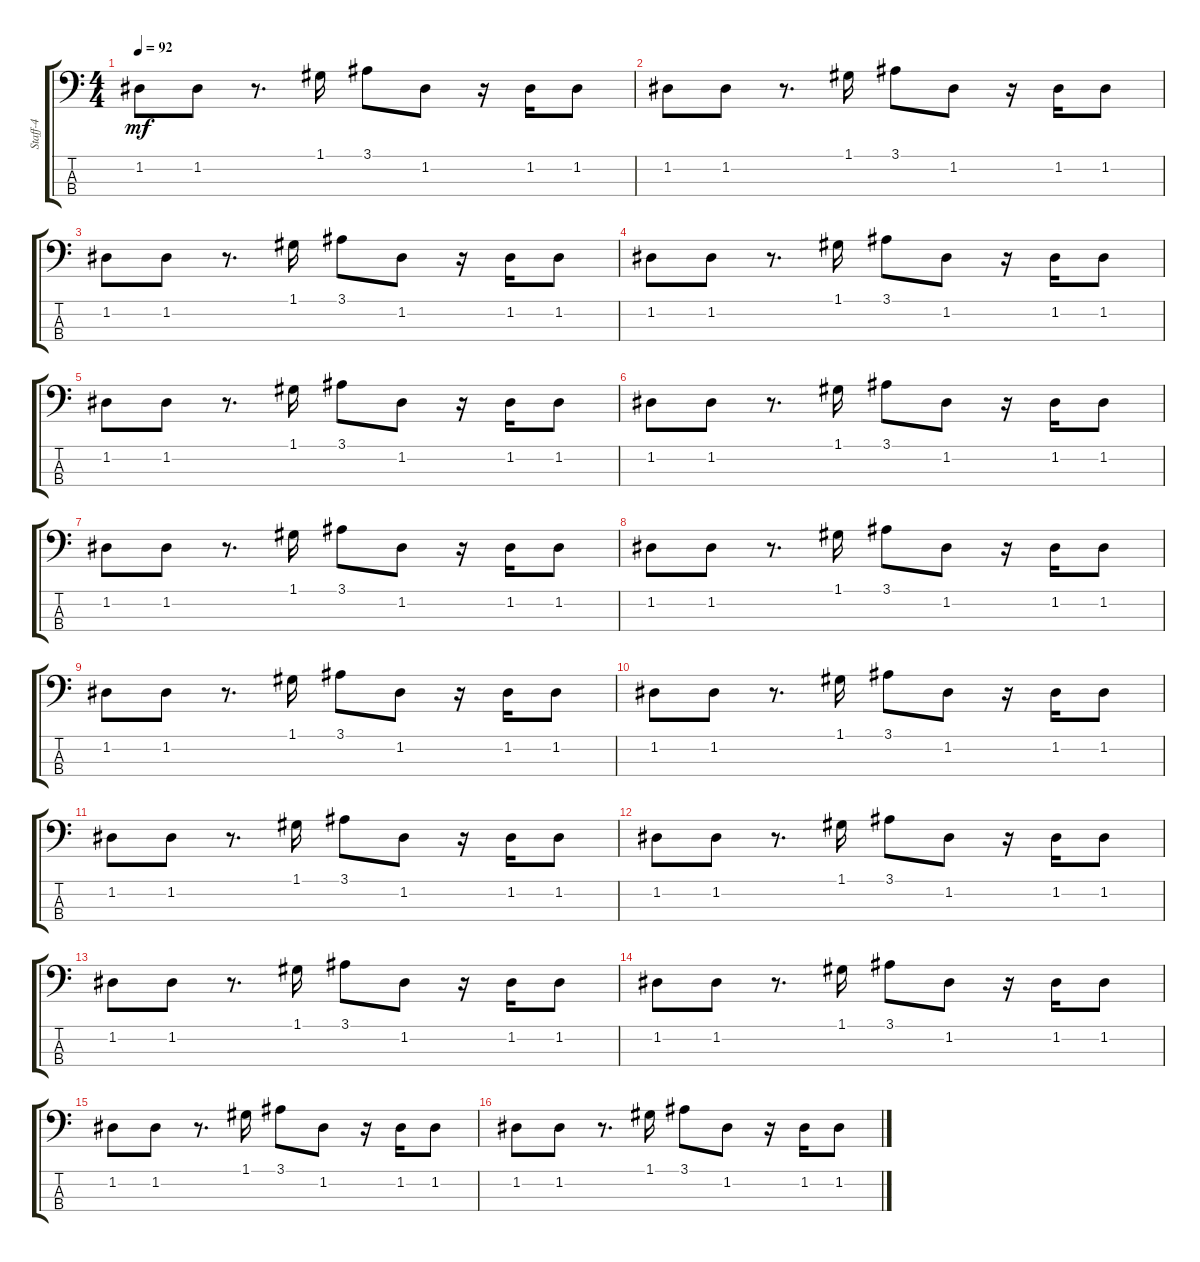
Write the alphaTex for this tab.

\track ("Staff-4" "Staff-4") {instrument electricguitarjazz}
\staff {score tabs}
\tuning (G2 D2 A1 E1) {hide}
\ts (4 4)
\tempo 92
\clef f4
\ks c
1.2.8{dy mf} 1.2.8 r.8{d} 1.1.16 3.1.8 1.2.8 r.16 1.2.16 1.2.8 |
1.2.8 1.2.8 r.8{d} 1.1.16 3.1.8 1.2.8 r.16 1.2.16 1.2.8 |
1.2.8 1.2.8 r.8{d} 1.1.16 3.1.8 1.2.8 r.16 1.2.16 1.2.8 |
1.2.8 1.2.8 r.8{d} 1.1.16 3.1.8 1.2.8 r.16 1.2.16 1.2.8 |
1.2.8 1.2.8 r.8{d} 1.1.16 3.1.8 1.2.8 r.16 1.2.16 1.2.8 |
1.2.8 1.2.8 r.8{d} 1.1.16 3.1.8 1.2.8 r.16 1.2.16 1.2.8 |
1.2.8 1.2.8 r.8{d} 1.1.16 3.1.8 1.2.8 r.16 1.2.16 1.2.8 |
1.2.8 1.2.8 r.8{d} 1.1.16 3.1.8 1.2.8 r.16 1.2.16 1.2.8 |
1.2.8 1.2.8 r.8{d} 1.1.16 3.1.8 1.2.8 r.16 1.2.16 1.2.8 |
1.2.8 1.2.8 r.8{d} 1.1.16 3.1.8 1.2.8 r.16 1.2.16 1.2.8 |
1.2.8 1.2.8 r.8{d} 1.1.16 3.1.8 1.2.8 r.16 1.2.16 1.2.8 |
1.2.8 1.2.8 r.8{d} 1.1.16 3.1.8 1.2.8 r.16 1.2.16 1.2.8 |
1.2.8 1.2.8 r.8{d} 1.1.16 3.1.8 1.2.8 r.16 1.2.16 1.2.8 |
1.2.8 1.2.8 r.8{d} 1.1.16 3.1.8 1.2.8 r.16 1.2.16 1.2.8 |
1.2.8 1.2.8 r.8{d} 1.1.16 3.1.8 1.2.8 r.16 1.2.16 1.2.8 |
1.2.8 1.2.8 r.8{d} 1.1.16 3.1.8 1.2.8 r.16 1.2.16 1.2.8
